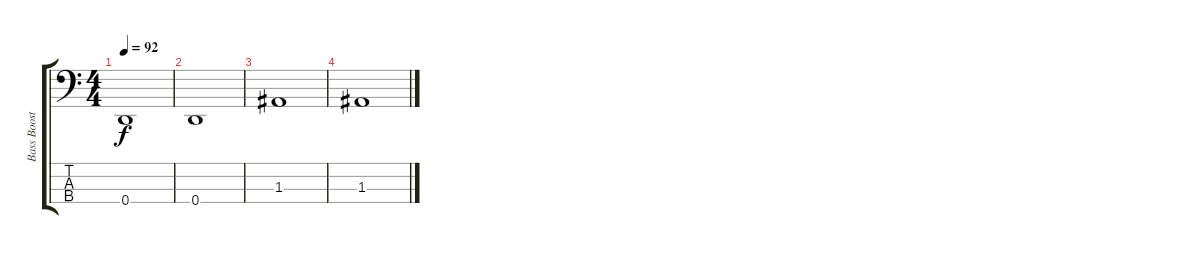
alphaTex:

\track ("Bass Boost" "Bass Boost") {instrument fretlessbass}
\staff {score tabs}
\tuning (G2 D2 A1 D1) {hide}
\ts (4 4)
\tempo 92
\clef f4
\ks c
0.4.1{dy f} |
0.4.1 |
1.3.1 |
1.3.1
